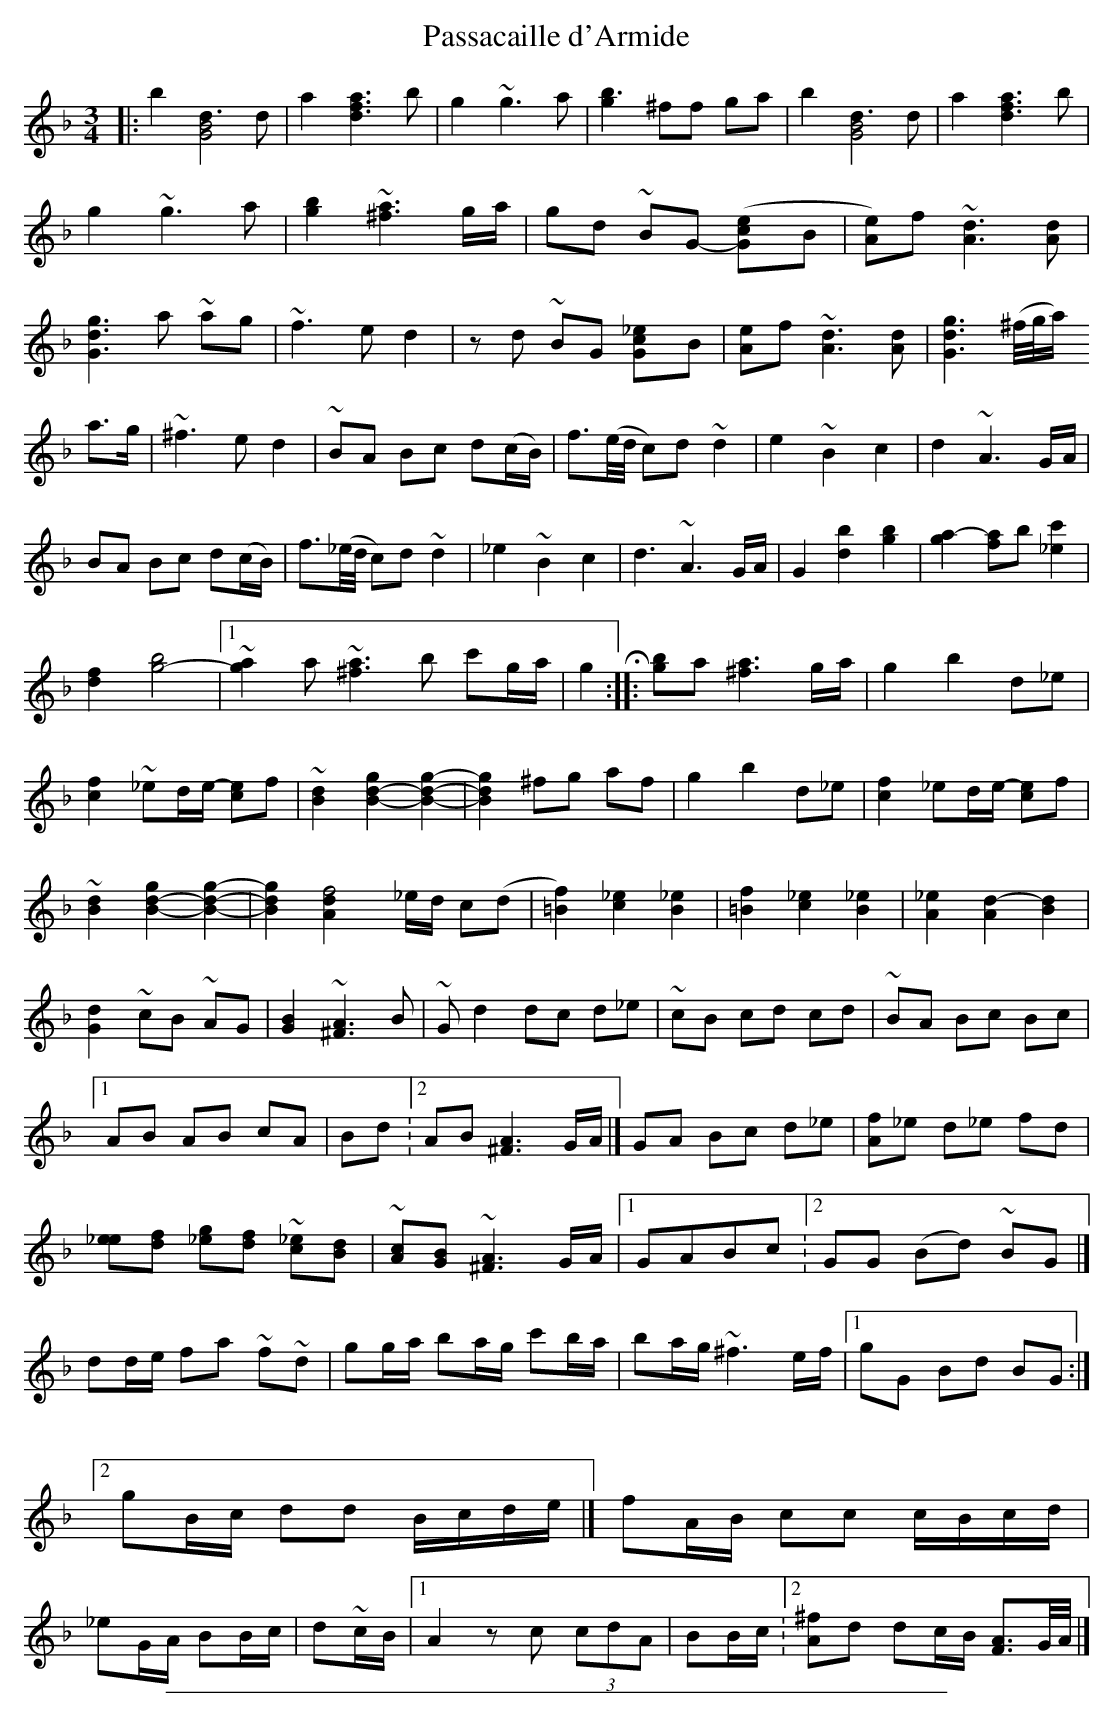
X:1
T: Passacaille d'Armide
M: 3/4
L: 1/8
K: F
V: 1 staves=2
|:\
b2 [d3B4G4] d | a2 [a3f3d3] b | g2 ~g3 a | [b3g2] ^ff ga |\
b2 [d3B4G4] d | a2 [a3f3d3] b | g2 ~g3 a | [b2g2] ~[a3^f3] g/a/ |\
gd ~BG- ([e2cG2]B | [eA2])f ~[d3A3] [dA] | [g3d3G3] a ~ag | ~f3 e d2 |
zd ~BG [_e2cG2]B | [eA2]f ~[d3A3] [dA] | [g3d3G3] (^f//g//a/) !a>g | ~^f3 e d2 |\
~BA Bc d(c/B/) |  f3/(e//d// c)d ~d2 | e2 ~B2 c2 | d2 ~A3 G/A/ | BA Bc d(c/B/) |\
f3/(_e//d// c)d ~d2 | _e2 ~B2 c2 |
d3 ~A3 G/A/ | G2 [b2d2] [b2g2] |\
[a2-g2] [af2]b [c'2_e2] | [f2d2] [b4g4-] |[1 ~[a2g2]a ~[a3^f3]b c'g/a/ | g2 H::\
[bg2]a [a3^f3] g/a/ | g2  b2 d_e |\
[f2c2] ~_ed/e/- [ec2]f | ~[d2B2] [g2d2-B2-] [g2-d2-B2-] | [g2d2B2] ^fg af | g2
b2 d_e | [f2c2] _ed/e/- [ec2]f | ~[d2B2] [g2d2-B2-] [g2-d2-B2-] | [g2d2B2] [f4d2A2]_e/d/ c(d |\
[f2=B2]) [_e2c2] [_e2B2] | [f2=B2] [_e2c2] [_e2B2] | [_e2A2] [d2-A2] [d2B2] | [d2G2] ~cB ~AG |\
[B2G2] ~[A3^F3] B | ~Gd2 dc d_e | ~cB cd cd | ~BA Bc Bc |
[1 AB AB cA | Bd :[2 AB [A3^F3] G/A/ |]\
GA Bc d_e | [fA2]_e d_e fd | [_ee][fd] [g_e][fd] ~[_ec][dB] | ~[cA][BG] ~[A3^F3] G/A/ |\
[1 GABc :[2 GG (Bd) ~BG |]\
dd/e/ fa ~f~d |
gg/a/ ba/g/ c'b/a/ | ba/g/~^f3 e/f/ |[1 gG Bd BG :|[2 gB/c/ dd B/c/d/e/ |] fA/B/ cc c/B/c/d/ | _eG/A/ BB/c/ | d~c/B/ |\
[1 A2 zc (3cdA | BB/c/ :[2 [A^f2]d dc/B/ [AF]3/G//A// |]

V: 2 clef=bass middle=D
_
